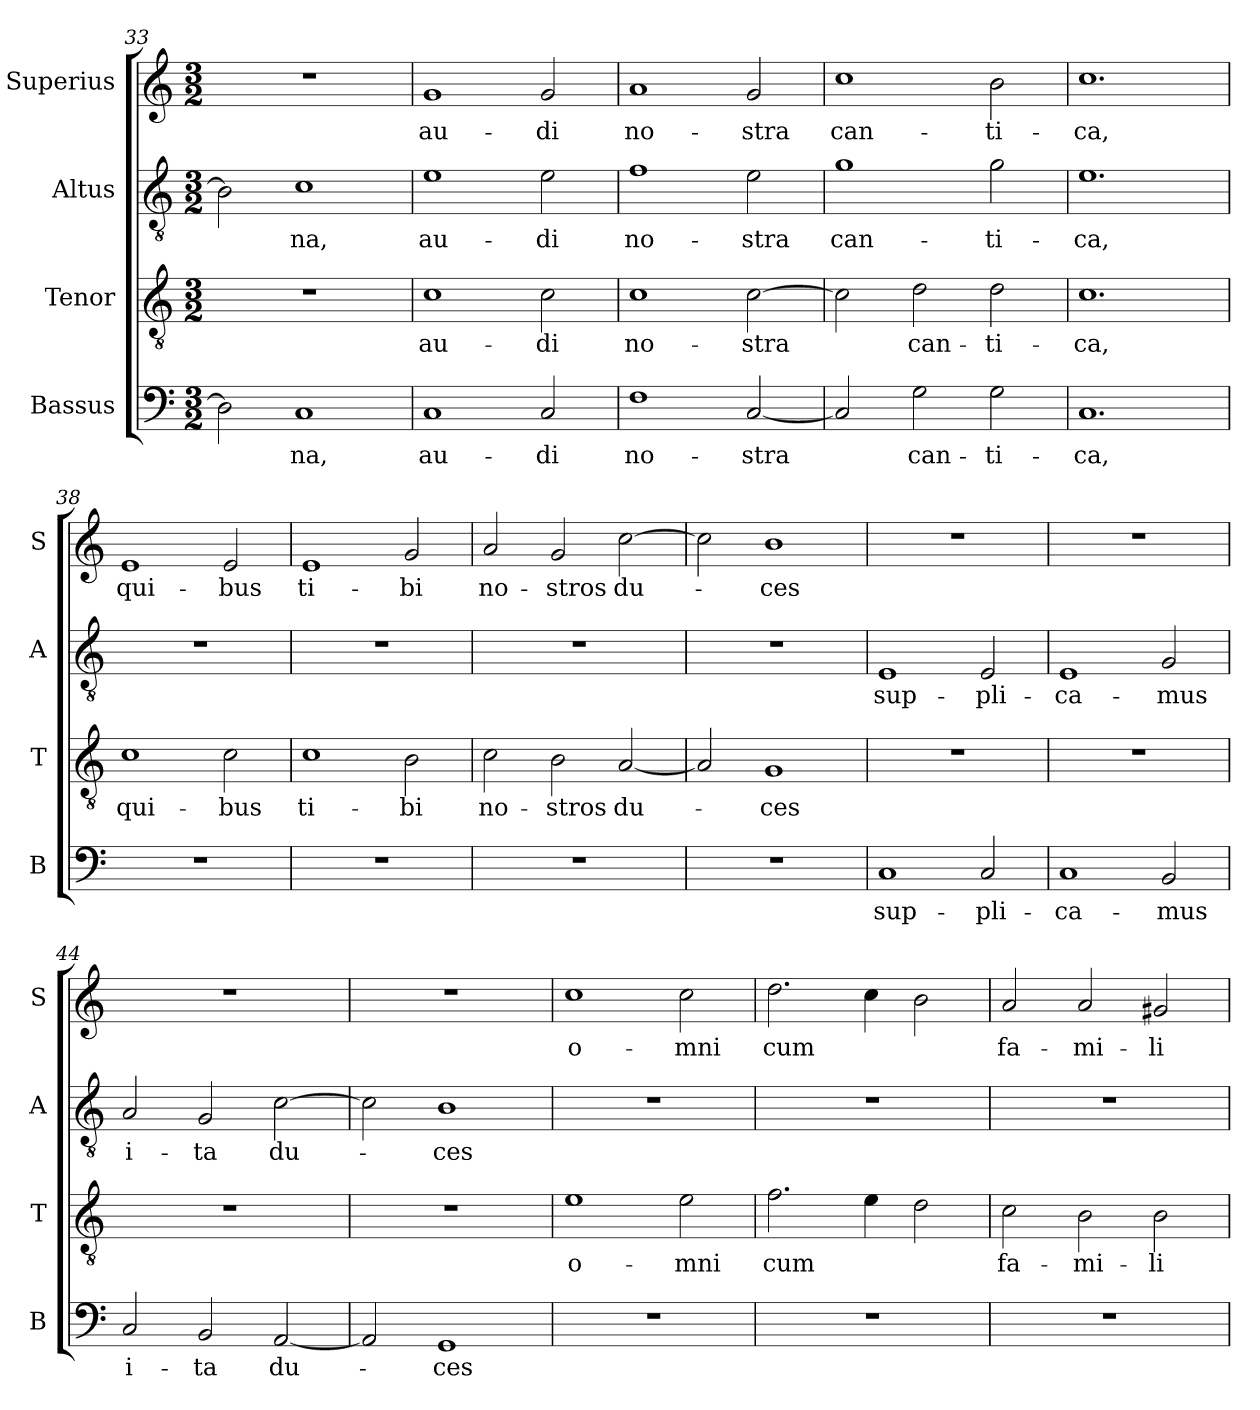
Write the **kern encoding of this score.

**kern	**text	**kern	**text	**kern	**text	**kern	**text
*part4	*part4	*part3	*part3	*part2	*part2	*part1	*part1
*staff4	*staff4	*staff3	*staff3	*staff2	*staff2	*staff1	*staff1
*I"Bassus	*	*I"Tenor	*	*I"Altus	*	*I"Superius	*
*I'B	*	*I'T	*	*I'A	*	*I'S	*
*clefF4	*	*clefGv2	*	*clefGv2	*	*clefG2	*
*k[]	*	*k[]	*	*k[]	*	*k[]	*
*M3/2	*	*M3/2	*	*M3/2	*	*M3/2	*
=33	=33	=33	=33	=33	=33	=33	=33
2D]	.	1.r	.	2B]	.	1.r	.
1C	-na,	.	.	1c	-na,	.	.
=34	=34	=34	=34	=34	=34	=34	=34
1C	au-	1c	au-	1e	au-	1g	au-
2C	-di	2c	-di	2e	-di	2g	-di
=35	=35	=35	=35	=35	=35	=35	=35
1F	no-	1c	no-	1f	no-	1a	no-
[2C	-stra	[2c	-stra	2e	-stra	2g	-stra
=36	=36	=36	=36	=36	=36	=36	=36
2C]	.	2c]	.	1g	can-	1cc	can-
2G	can-	2d	can-	.	.	.	.
2G	-ti-	2d	-ti-	2g	-ti-	2b	-ti-
=37	=37	=37	=37	=37	=37	=37	=37
1.C	-ca,	1.c	-ca,	1.e	-ca,	1.cc	-ca,
=38	=38	=38	=38	=38	=38	=38	=38
1.r	.	1c	qui-	1.r	.	1e	qui-
.	.	2c	-bus	.	.	2e	-bus
=39	=39	=39	=39	=39	=39	=39	=39
1.r	.	1c	ti-	1.r	.	1e	ti-
.	.	2B	-bi	.	.	2g	-bi
=40	=40	=40	=40	=40	=40	=40	=40
1.r	.	2c	no-	1.r	.	2a	no-
.	.	2B	-stros	.	.	2g	-stros
.	.	[2A	du-	.	.	[2cc	du-
=41	=41	=41	=41	=41	=41	=41	=41
1.r	.	2A]	.	1.r	.	2cc]	.
.	.	1G	-ces	.	.	1b	-ces
=42	=42	=42	=42	=42	=42	=42	=42
1C	sup-	1.r	.	1E	sup-	1.r	.
2C	-pli-	.	.	2E	-pli-	.	.
=43	=43	=43	=43	=43	=43	=43	=43
1C	-ca-	1.r	.	1E	-ca-	1.r	.
2BB	-mus	.	.	2G	-mus	.	.
=44	=44	=44	=44	=44	=44	=44	=44
2C	i-	1.r	.	2A	i-	1.r	.
2BB	-ta	.	.	2G	-ta	.	.
[2AA	du-	.	.	[2c	du-	.	.
=45	=45	=45	=45	=45	=45	=45	=45
2AA]	.	1.r	.	2c]	.	1.r	.
1GG	-ces	.	.	1B	-ces	.	.
=46	=46	=46	=46	=46	=46	=46	=46
1.r	.	1e	o-	1.r	.	1cc	o-
.	.	2e	-mni	.	.	2cc	-mni
=47	=47	=47	=47	=47	=47	=47	=47
1.r	.	2.f	cum	1.r	.	2.dd	cum
.	.	4e	.	.	.	4cc	.
.	.	2d	.	.	.	2b	.
=48	=48	=48	=48	=48	=48	=48	=48
1.r	.	2c	fa-	1.r	.	2a	fa-
.	.	2B	-mi-	.	.	2a	-mi-
.	.	2B	-li-	.	.	2g#X	-li-
=	=	=	=	=	=	=	=
*-	*-	*-	*-	*-	*-	*-	*-
